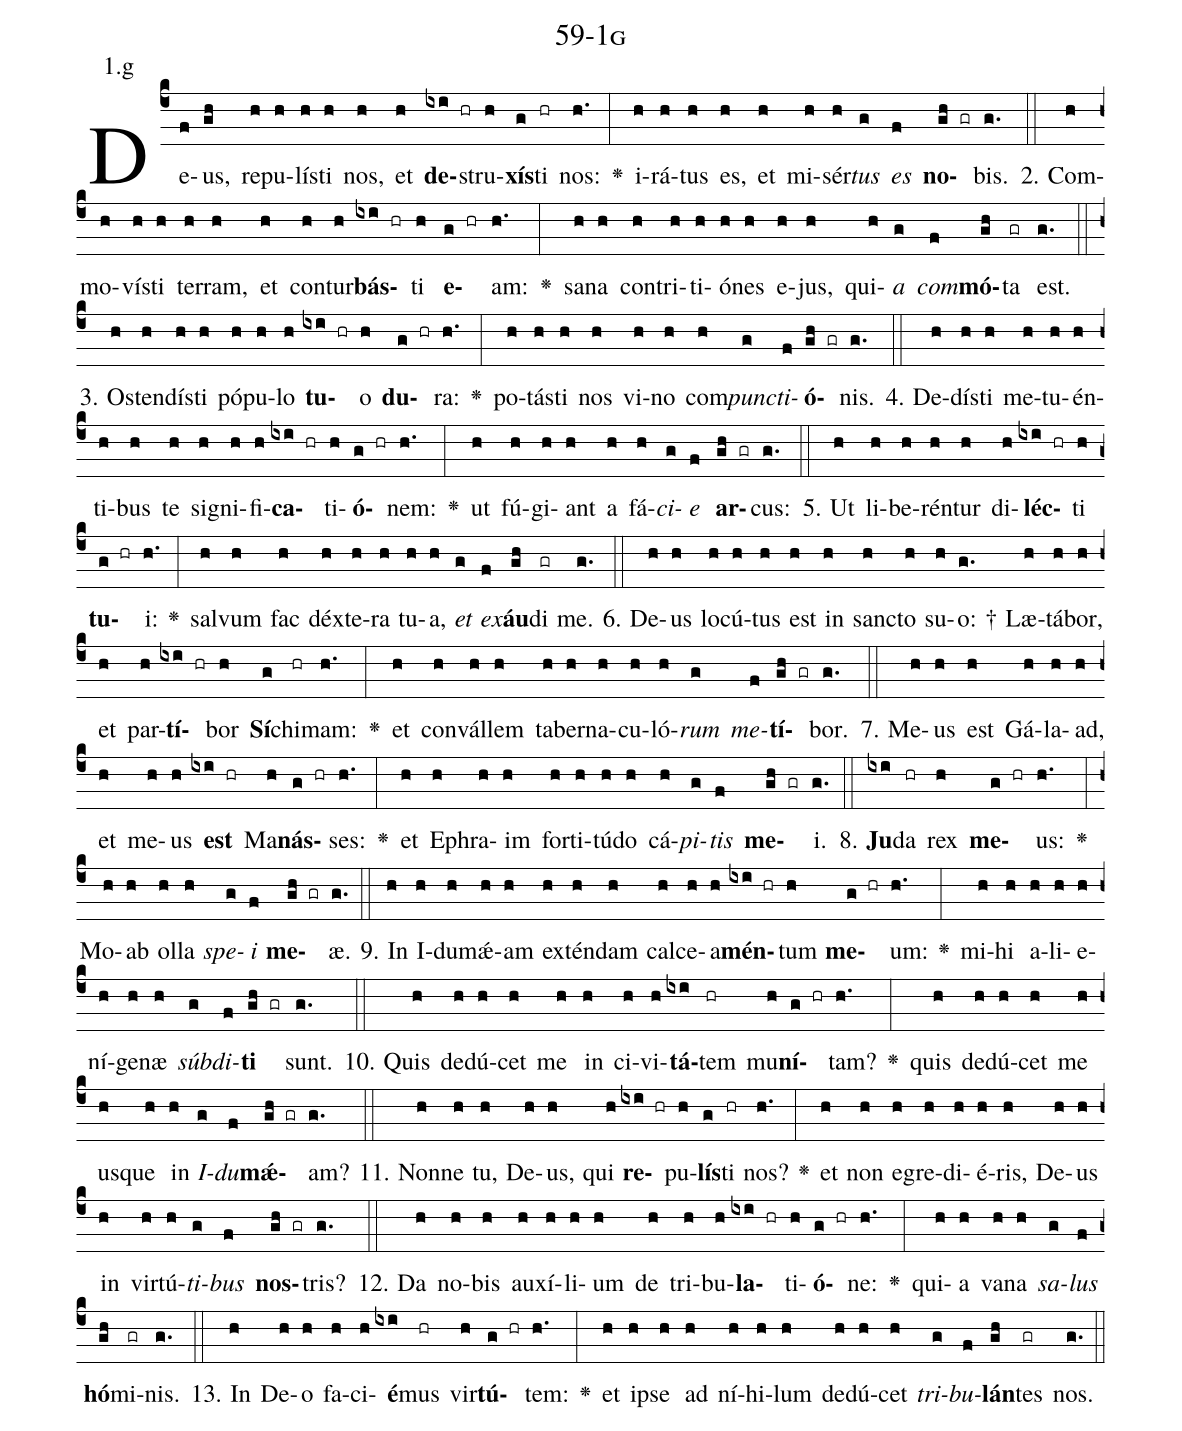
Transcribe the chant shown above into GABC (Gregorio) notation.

name: 59-1g;
annotation: 1.g;
%%
(c4)De(f)us,(gh) re(h)pu(h)lís(h)ti(h) nos,(h) et(h) <b>de</b>(ixi hr)stru(h)<b>xís</b>(g)ti(hr) nos:(h.) <v>\greheightstar</v>(:) i(h)rá(h)tus(h) es,(h) et(h) mi(h)sér(h)<i>tus</i>(g) <i>es</i>(f) <b>no</b>(gh gr)bis.(g.) (::)
2. Com(h)mo(h)vís(h)ti(h) ter(h)ram,(h) et(h) con(h)tur(h)<b>bás</b>(ixi hr)ti(h) <b>e</b>(g hr)am:(h.) <v>\greheightstar</v>(:) sa(h)na(h) con(h)tri(h)ti(h)ó(h)nes(h) e(h)jus,(h) qui(h)<i>a</i>(g) <i>com</i>(f)<b>mó</b>(gh)ta(gr) est.(g.) (::)
3. Os(h)ten(h)dís(h)ti(h) pó(h)pu(h)lo(h) <b>tu</b>(ixi hr)o(h) <b>du</b>(g hr)ra:(h.) <v>\greheightstar</v>(:) po(h)tás(h)ti(h) nos(h) vi(h)no(h) com(h)<i>punc</i>(g)<i>ti</i>(f)<b>ó</b>(gh gr)nis.(g.) (::)
4. De(h)dís(h)ti(h) me(h)tu(h)én(h)ti(h)bus(h) te(h) si(h)gni(h)fi(h)<b>ca</b>(ixi hr)ti(h)<b>ó</b>(g hr)nem:(h.) <v>\greheightstar</v>(:) ut(h) fú(h)gi(h)ant(h) a(h) fá(h)<i>ci</i>(g)<i>e</i>(f) <b>ar</b>(gh gr)cus:(g.) (::)
5. Ut(h) li(h)be(h)rén(h)tur(h) di(h)<b>léc</b>(ixi hr)ti(h) <b>tu</b>(g hr)i:(h.) <v>\greheightstar</v>(:) sal(h)vum(h) fac(h) déx(h)te(h)ra(h) tu(h)a,(h) <i>et</i>(g) <i>ex</i>(f)<b>áu</b>(gh)di(gr) me.(g.) (::)
6. De(h)us(h) lo(h)cú(h)tus(h) est(h) in(h) sanc(h)to(h) su(h)o: †(g.) Læ(h)tá(h)bor,(h) et(h) par(h)<b>tí</b>(ixi hr)bor(h) <b>Sí</b>(g)chi(hr)mam:(h.) <v>\greheightstar</v>(:) et(h) con(h)vál(h)lem(h) ta(h)ber(h)na(h)cu(h)ló(h)<i>rum</i>(g) <i>me</i>(f)<b>tí</b>(gh gr)bor.(g.) (::)
7. Me(h)us(h) est(h) Gá(h)la(h)ad,(h) et(h) me(h)us(h) <b>est</b>(ixi hr) Ma(h)<b>nás</b>(g hr)ses:(h.) <v>\greheightstar</v>(:) et(h) E(h)phra(h)im(h) for(h)ti(h)tú(h)do(h) cá(h)<i>pi</i>(g)<i>tis</i>(f) <b>me</b>(gh gr)i.(g.) (::)
8. <b>Ju</b>(ixi)da(hr) rex(h) <b>me</b>(g hr)us:(h.) <v>\greheightstar</v>(:) Mo(h)ab(h) ol(h)la(h) <i>spe</i>(g)<i>i</i>(f) <b>me</b>(gh gr)æ.(g.) (::)
9. In(h) I(h)du(h)mǽ(h)am(h) ex(h)tén(h)dam(h) cal(h)ce(h)a(h)<b>mén</b>(ixi hr)tum(h) <b>me</b>(g hr)um:(h.) <v>\greheightstar</v>(:) mi(h)hi(h) a(h)li(h)e(h)ní(h)ge(h)næ(h) <i>súb</i>(g)<i>di</i>(f)<b>ti</b>(gh gr) sunt.(g.) (::)
10. Quis(h) de(h)dú(h)cet(h) me(h) in(h) ci(h)vi(h)<b>tá</b>(ixi)tem(hr) mu(h)<b>ní</b>(g hr)tam?(h.) <v>\greheightstar</v>(:) quis(h) de(h)dú(h)cet(h) me(h) us(h)que(h) in(h) <i>I</i>(g)<i>du</i>(f)<b>mǽ</b>(gh gr)am?(g.) (::)
11. Non(h)ne(h) tu,(h) De(h)us,(h) qui(h) <b>re</b>(ixi hr)pu(h)<b>lís</b>(g)ti(hr) nos?(h.) <v>\greheightstar</v>(:) et(h) non(h) e(h)gre(h)di(h)é(h)ris,(h) De(h)us(h) in(h) vir(h)tú(h)<i>ti</i>(g)<i>bus</i>(f) <b>nos</b>(gh gr)tris?(g.) (::)
12. Da(h) no(h)bis(h) au(h)xí(h)li(h)um(h) de(h) tri(h)bu(h)<b>la</b>(ixi hr)ti(h)<b>ó</b>(g hr)ne:(h.) <v>\greheightstar</v>(:) qui(h)a(h) va(h)na(h) <i>sa</i>(g)<i>lus</i>(f) <b>hó</b>(gh)mi(gr)nis.(g.) (::)
13. In(h) De(h)o(h) fa(h)ci(h)<b>é</b>(ixi)mus(hr) vir(h)<b>tú</b>(g hr)tem:(h.) <v>\greheightstar</v>(:) et(h) ip(h)se(h) ad(h) ní(h)hi(h)lum(h) de(h)dú(h)cet(h) <i>tri</i>(g)<i>bu</i>(f)<b>lán</b>(gh)tes(gr) nos.(g.) (::)
